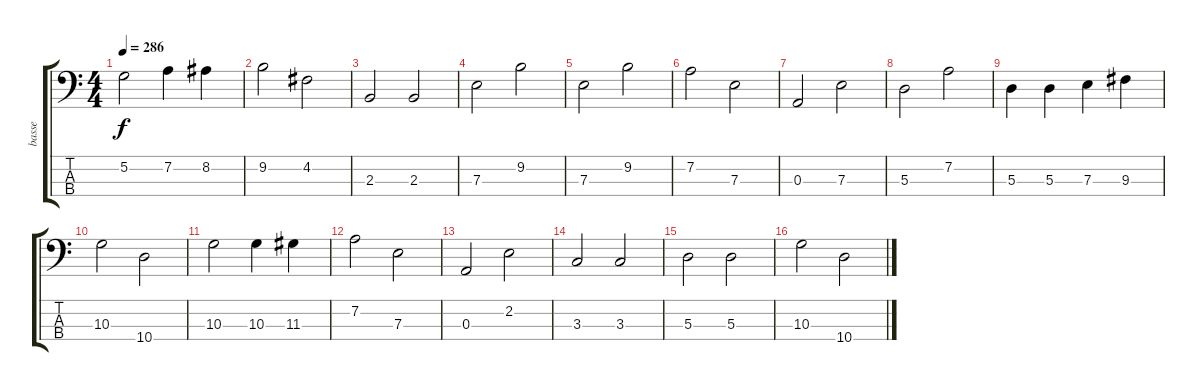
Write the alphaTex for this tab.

\track ("basse" "basse") {instrument electricbasspick}
\staff {score tabs}
\tuning (G2 D2 A1 E1) {hide}
\ts (4 4)
\tempo 286
\clef f4
\ks c
5.2.2{dy f} 7.2.4 8.2.4 |
9.2.2 4.2.2 |
2.3.2 2.3.2 |
7.3.2 9.2.2 |
7.3.2 9.2.2 |
7.2.2 7.3.2 |
0.3.2 7.3.2 |
5.3.2 7.2.2 |
5.3.4 5.3.4 7.3.4 9.3.4 |
10.3.2 10.4.2 |
10.3.2 10.3.4 11.3.4 |
7.2.2 7.3.2 |
0.3.2 2.2.2 |
3.3.2 3.3.2 |
5.3.2 5.3.2 |
10.3.2 10.4.2
